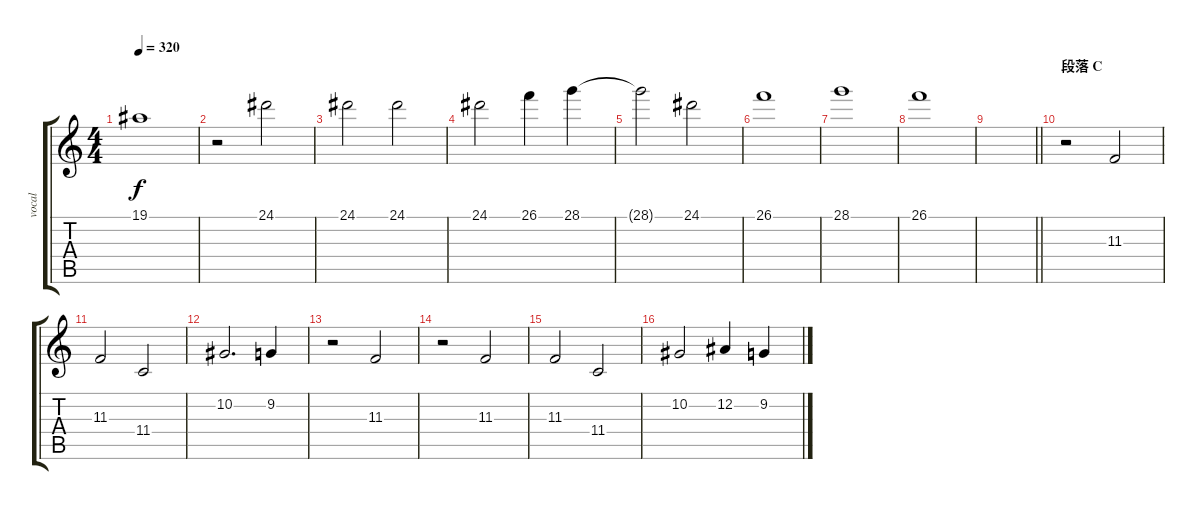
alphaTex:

\track ("vocal" "vocal") {instrument choiraahs}
\staff {score tabs}
\tuning (Eb4 Bb3 Gb3 Db3 Ab2 Eb2) {hide}
\ts (4 4)
\tempo 320
\clef g2
\ks c
19.1{t}.1{dy f} |
r.2 24.1.2 |
24.1.2 24.1.2 |
24.1.2 26.1.4 28.1.4 |
28.1{t}.2 24.1.2 |
26.1.1 |
28.1.1 |
26.1.1 |
\barLineRight lightlight
|
\section ("" "段落 C")
r.2 11.3.2 |
11.3.2 11.4.2 |
10.2.2{d} 9.2.4 |
r.2 11.3.2 |
r.2 11.3.2 |
11.3.2 11.4.2 |
10.2.2 12.2.4 9.2.4
